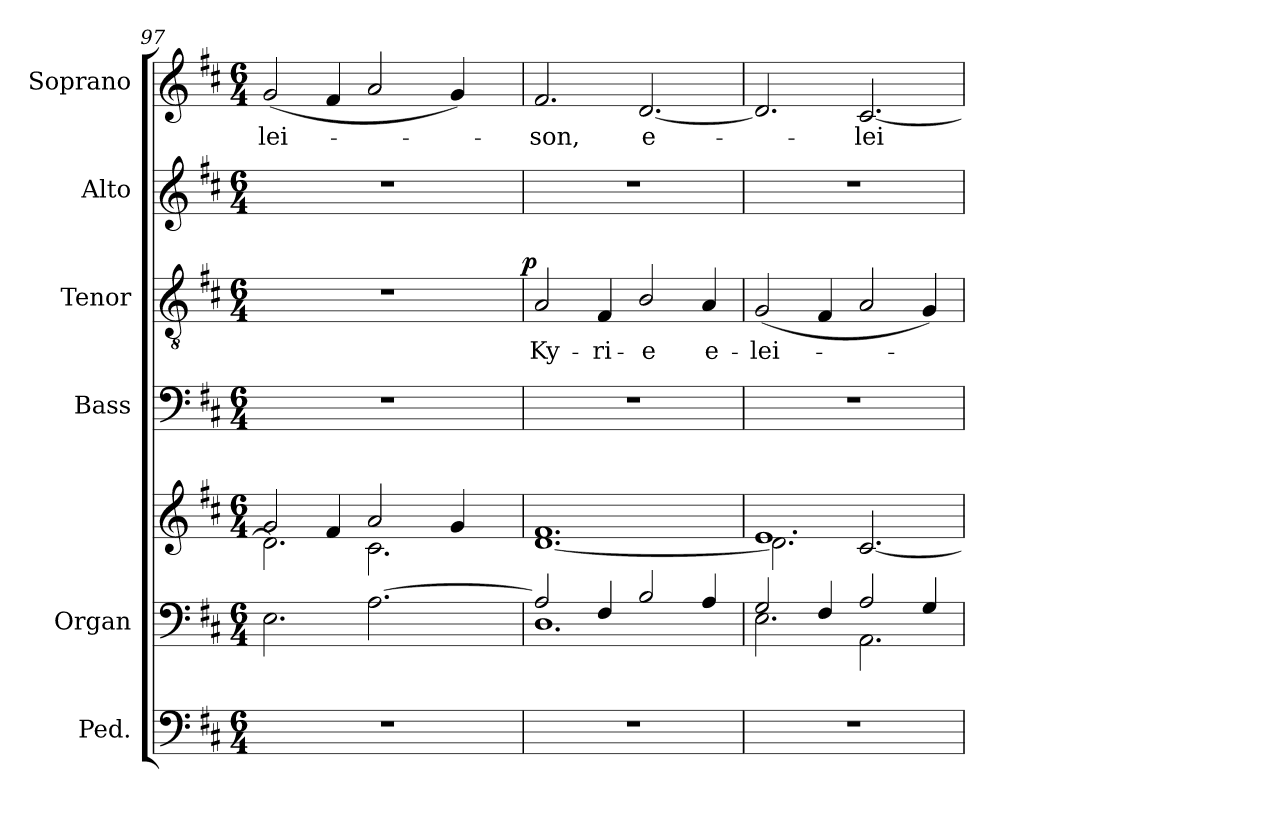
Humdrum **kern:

**kern	**kern	**kern	**kern	**kern	**text	**dynam	**kern	**kern	**text
*part6	*part5	*part5	*part4	*part3	*part3	*part3	*part2	*part1	*part1
*staff7	*staff6	*staff5	*staff4	*staff3	*staff3	*staff3	*staff2	*staff1	*staff1
*I"Ped.	*I"Organ	*	*I"Bass	*I"Tenor	*	*	*I"Alto	*I"Soprano	*
*	*I'Org.	*	*I'B.	*I'T.	*	*	*I'A.	*I'S.	*
*clefF4	*clefF4	*clefG2	*clefF4	*clefGv2	*	*	*clefG2	*clefG2	*
*	*	*	*	*ITrd7c12	*	*	*	*	*
*k[f#c#]	*k[f#c#]	*k[f#c#]	*k[f#c#]	*k[f#c#]	*	*	*k[f#c#]	*k[f#c#]	*
*D:	*D:	*D:	*D:	*D:	*	*	*D:	*D:	*
*M6/4	*M6/4	*M6/4	*M6/4	*M6/4	*	*	*M6/4	*M6/4	*
=97	=97	=97	=97	=97	=97	=97	=97	=97	=97
!LO:N:vis=1	!	!	!LO:N:vis=1	!LO:N:vis=1	!	!	!LO:N:vis=1	!	!
*	*	*^	*	*	*	*	*	*	*
!	!	!	!	!	!	!	!	!	!	!LO:LY:b:color=#000000
*	*	*	*	*	*^	*	*	*	*	*
1.r	2.Ei\	2gi/	2.di\]	1.r	1.r	1ryy	.	.	1.r	(2gi/	-lei-
.	.	4f#i/	.	.	.	.	.	.	.	4f#i/	.
.	[2.Ai\	2ai/	2.c#i\	.	.	.	.	.	.	2ai/	.
.	.	.	.	.	.	4ryy	.	.	.	.	.
.	.	4gi/	.	.	.	8ryy	.	.	.	4gi/)	.
.	.	.	.	.	.	16ryy	.	.	.	.	.
.	.	.	.	.	.	32ryy	.	.	.	.	.
.	.	.	.	.	.	64ryy	.	.	.	.	.
.	.	.	.	.	.	128...ryy	.	.	.	.	.
.	.	.	.	.	.	1024ryy	.	p	.	.	.
=98	=98	=98	=98	=98	=98	=98	=98	=98	=98	=98	=98
!LO:N:vis=1	!	!	!	!LO:N:vis=1	!	!	!	!	!	!	!
*	*^	*	*	*	*v	*v	*	*	*	*	*
*	*	*	*	*	*	*^	*	*	*	*	*
!	!	!	!	!	!	!	!	!LO:LY:b:color=#000000	!	!LO:N:vis=1	!	!
*	*	*	*	*	*	*v	*v	*	*	*	*	*
*	*	*	*	*	*	*^	*	*	*	*	*
!	!	!	!	!	!	!	!	!	!	!	!	!LO:LY:b:color=#000000
*	*	*	*	*	*	*v	*v	*	*	*	*	*
1.r	2Ai/]	1.Di	1.f#i	[1.di	1.r	2AAi/	Ky-	.	1.r	2.f#i/	-son,
!	!	!	!	!	!	!	!LO:LY:b:color=#000000	!	!	!	!
.	4F#i/	.	.	.	.	4FF#i/	-ri-	.	.	.	.
!	!	!	!	!	!	!	!LO:LY:b:color=#000000	!	!	!	!
!	!	!	!	!	!	!	!	!	!	!	!LO:LY:b:color=#000000
.	2Bi/	.	.	.	.	2BBi/	-e	.	.	[2.di/	e-
!	!	!	!	!	!	!	!LO:LY:b:color=#000000	!	!	!	!
.	4Ai/	.	.	.	.	4AAi/	e-	.	.	.	.
=99	=99	=99	=99	=99	=99	=99	=99	=99	=99	=99	=99
!LO:N:vis=1	!	!	!	!	!LO:N:vis=1	!	!	!	!	!	!
!	!	!	!	!	!	!	!LO:LY:b:color=#000000	!	!LO:N:vis=1	!	!
1.r	2Gi/	2.Ei\	1.ei	2.di\]	1.r	(2GGi/	-lei-	.	1.r	2.di/]	.
.	4F#i/	.	.	.	.	4FF#i/	.	.	.	.	.
!	!	!	!	!	!	!	!	!	!	!	!LO:LY:b:color=#000000
.	2Ai/	2.AAi\	.	[2.c#i/	.	2AAi/	.	.	.	[2.c#i/	-lei-
.	4Gi/	.	.	.	.	4GGi/)	.	.	.	.	.
*	*v	*v	*	*	*	*	*	*	*	*	*
*	*	*v	*v	*	*	*	*	*	*	*
=	=	=	=	=	=	=	=	=	=
*-	*-	*-	*-	*-	*-	*-	*-	*-	*-
